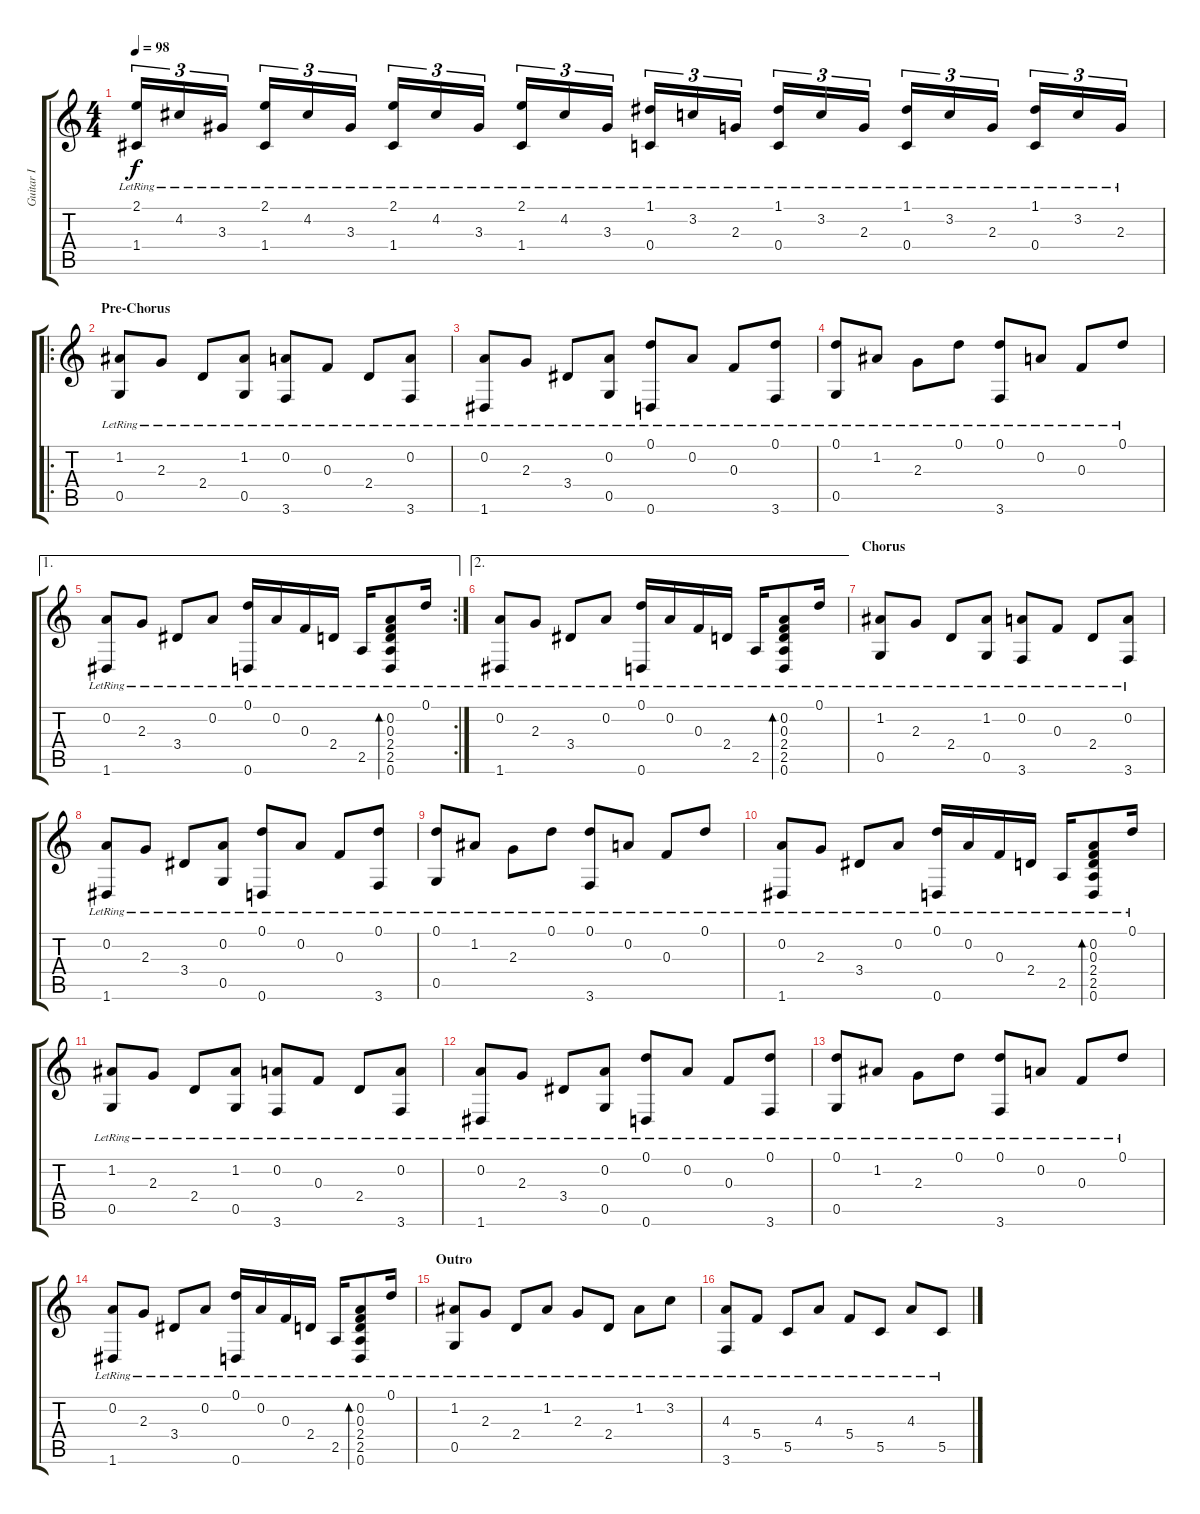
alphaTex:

\track ("Guitar I" "Guitar I") {instrument acousticguitarsteel}
\staff {score tabs}
\tuning (D4 A3 F3 C3 G2 D2) {hide}
\ts (4 4)
\tempo 98
\clef g2
\ks c
(2.1{lr} 1.4{lr}).16{tu (3 2) dy f} 4.2{lr}.16{tu (3 2)} 3.3{lr}.16{tu (3 2)} (2.1{lr} 1.4{lr}).16{tu (3 2)} 4.2{lr}.16{tu (3 2)} 3.3{lr}.16{tu (3 2)} (2.1{lr} 1.4{lr}).16{tu (3 2)} 4.2{lr}.16{tu (3 2)} 3.3{lr}.16{tu (3 2)} (2.1{lr} 1.4{lr}).16{tu (3 2)} 4.2{lr}.16{tu (3 2)} 3.3{lr}.16{tu (3 2)} (1.1{lr} 0.4{lr}).16{tu (3 2)} 3.2{lr}.16{tu (3 2)} 2.3{lr}.16{tu (3 2)} (1.1{lr} 0.4{lr}).16{tu (3 2)} 3.2{lr}.16{tu (3 2)} 2.3{lr}.16{tu (3 2)} (1.1{lr} 0.4{lr}).16{tu (3 2)} 3.2{lr}.16{tu (3 2)} 2.3{lr}.16{tu (3 2)} (1.1{lr} 0.4{lr}).16{tu (3 2)} 3.2{lr}.16{tu (3 2)} 2.3{lr}.16{tu (3 2)} |
\ro
\section ("" "Pre-Chorus")
(1.2{lr} 0.5{lr}).8 2.3{lr}.8 2.4{lr}.8 (1.2{lr} 0.5).8 (0.2{lr} 3.6{lr}).8 0.3{lr}.8 2.4{lr}.8 (0.2{lr} 3.6).8 |
(0.2{lr} 1.6{lr}).8 2.3{lr}.8 3.4{lr}.8 (0.2{lr} 0.5).8 (0.1{lr} 0.6{lr}).8 0.2{lr}.8 0.3{lr}.8 (0.1{lr} 3.6).8 |
(0.1{lr} 0.5{lr}).8 1.2{lr}.8 2.3{lr}.8 0.1{lr}.8 (0.1{lr} 3.6{lr}).8 0.2{lr}.8 0.3{lr}.8 0.1{lr}.8 |
\ae 1
\rc 2
(0.2{lr} 1.6{lr}).8 2.3{lr}.8 3.4{lr}.8 0.2{lr}.8 (0.1{lr} 0.6{lr}).16 0.2{lr}.16 0.3{lr}.16 2.4{lr}.16 2.5{lr}.16 (0.2{lr} 0.3{lr} 2.4{lr} 2.5{lr} 0.6{lr}).8{bd 240} 0.1{lr}.16 |
\ae 2
(0.2{lr} 1.6{lr}).8 2.3{lr}.8 3.4{lr}.8 0.2{lr}.8 (0.1{lr} 0.6{lr}).16 0.2{lr}.16 0.3{lr}.16 2.4{lr}.16 2.5{lr}.16 (0.2{lr} 0.3{lr} 2.4{lr} 2.5{lr} 0.6{lr}).8{bd 240} 0.1{lr}.16 |
\section ("" "Chorus")
(1.2{lr} 0.5{lr}).8 2.3{lr}.8 2.4{lr}.8 (1.2{lr} 0.5).8 (0.2{lr} 3.6{lr}).8 0.3{lr}.8 2.4{lr}.8 (0.2{lr} 3.6).8 |
(0.2{lr} 1.6{lr}).8 2.3{lr}.8 3.4{lr}.8 (0.2{lr} 0.5).8 (0.1{lr} 0.6{lr}).8 0.2{lr}.8 0.3{lr}.8 (0.1{lr} 3.6).8 |
(0.1{lr} 0.5{lr}).8 1.2{lr}.8 2.3{lr}.8 0.1{lr}.8 (0.1{lr} 3.6{lr}).8 0.2{lr}.8 0.3{lr}.8 0.1{lr}.8 |
(0.2{lr} 1.6{lr}).8 2.3{lr}.8 3.4{lr}.8 0.2{lr}.8 (0.1{lr} 0.6{lr}).16 0.2{lr}.16 0.3{lr}.16 2.4{lr}.16 2.5{lr}.16 (0.2{lr} 0.3{lr} 2.4{lr} 2.5{lr} 0.6{lr}).8{bd 240} 0.1{lr}.16 |
(1.2{lr} 0.5{lr}).8 2.3{lr}.8 2.4{lr}.8 (1.2{lr} 0.5).8 (0.2{lr} 3.6{lr}).8 0.3{lr}.8 2.4{lr}.8 (0.2{lr} 3.6).8 |
(0.2{lr} 1.6{lr}).8 2.3{lr}.8 3.4{lr}.8 (0.2{lr} 0.5).8 (0.1{lr} 0.6{lr}).8 0.2{lr}.8 0.3{lr}.8 (0.1{lr} 3.6).8 |
(0.1{lr} 0.5{lr}).8 1.2{lr}.8 2.3{lr}.8 0.1{lr}.8 (0.1{lr} 3.6{lr}).8 0.2{lr}.8 0.3{lr}.8 0.1{lr}.8 |
(0.2{lr} 1.6{lr}).8 2.3{lr}.8 3.4{lr}.8 0.2{lr}.8 (0.1{lr} 0.6{lr}).16 0.2{lr}.16 0.3{lr}.16 2.4{lr}.16 2.5{lr}.16 (0.2{lr} 0.3{lr} 2.4{lr} 2.5{lr} 0.6{lr}).8{bd 240} 0.1{lr}.16 |
\section ("" "Outro")
(1.2{lr} 0.5{lr}).8{volume 10} 2.3{lr}.8 2.4{lr}.8 1.2{lr}.8 2.3{lr}.8 2.4{lr}.8 1.2{lr}.8 3.2{lr}.8 |
(4.3{lr} 3.6{lr}).8 5.4{lr}.8 5.5{lr}.8 4.3{lr}.8 5.4{lr}.8 5.5{lr}.8 4.3{lr}.8 5.5{lr}.8
